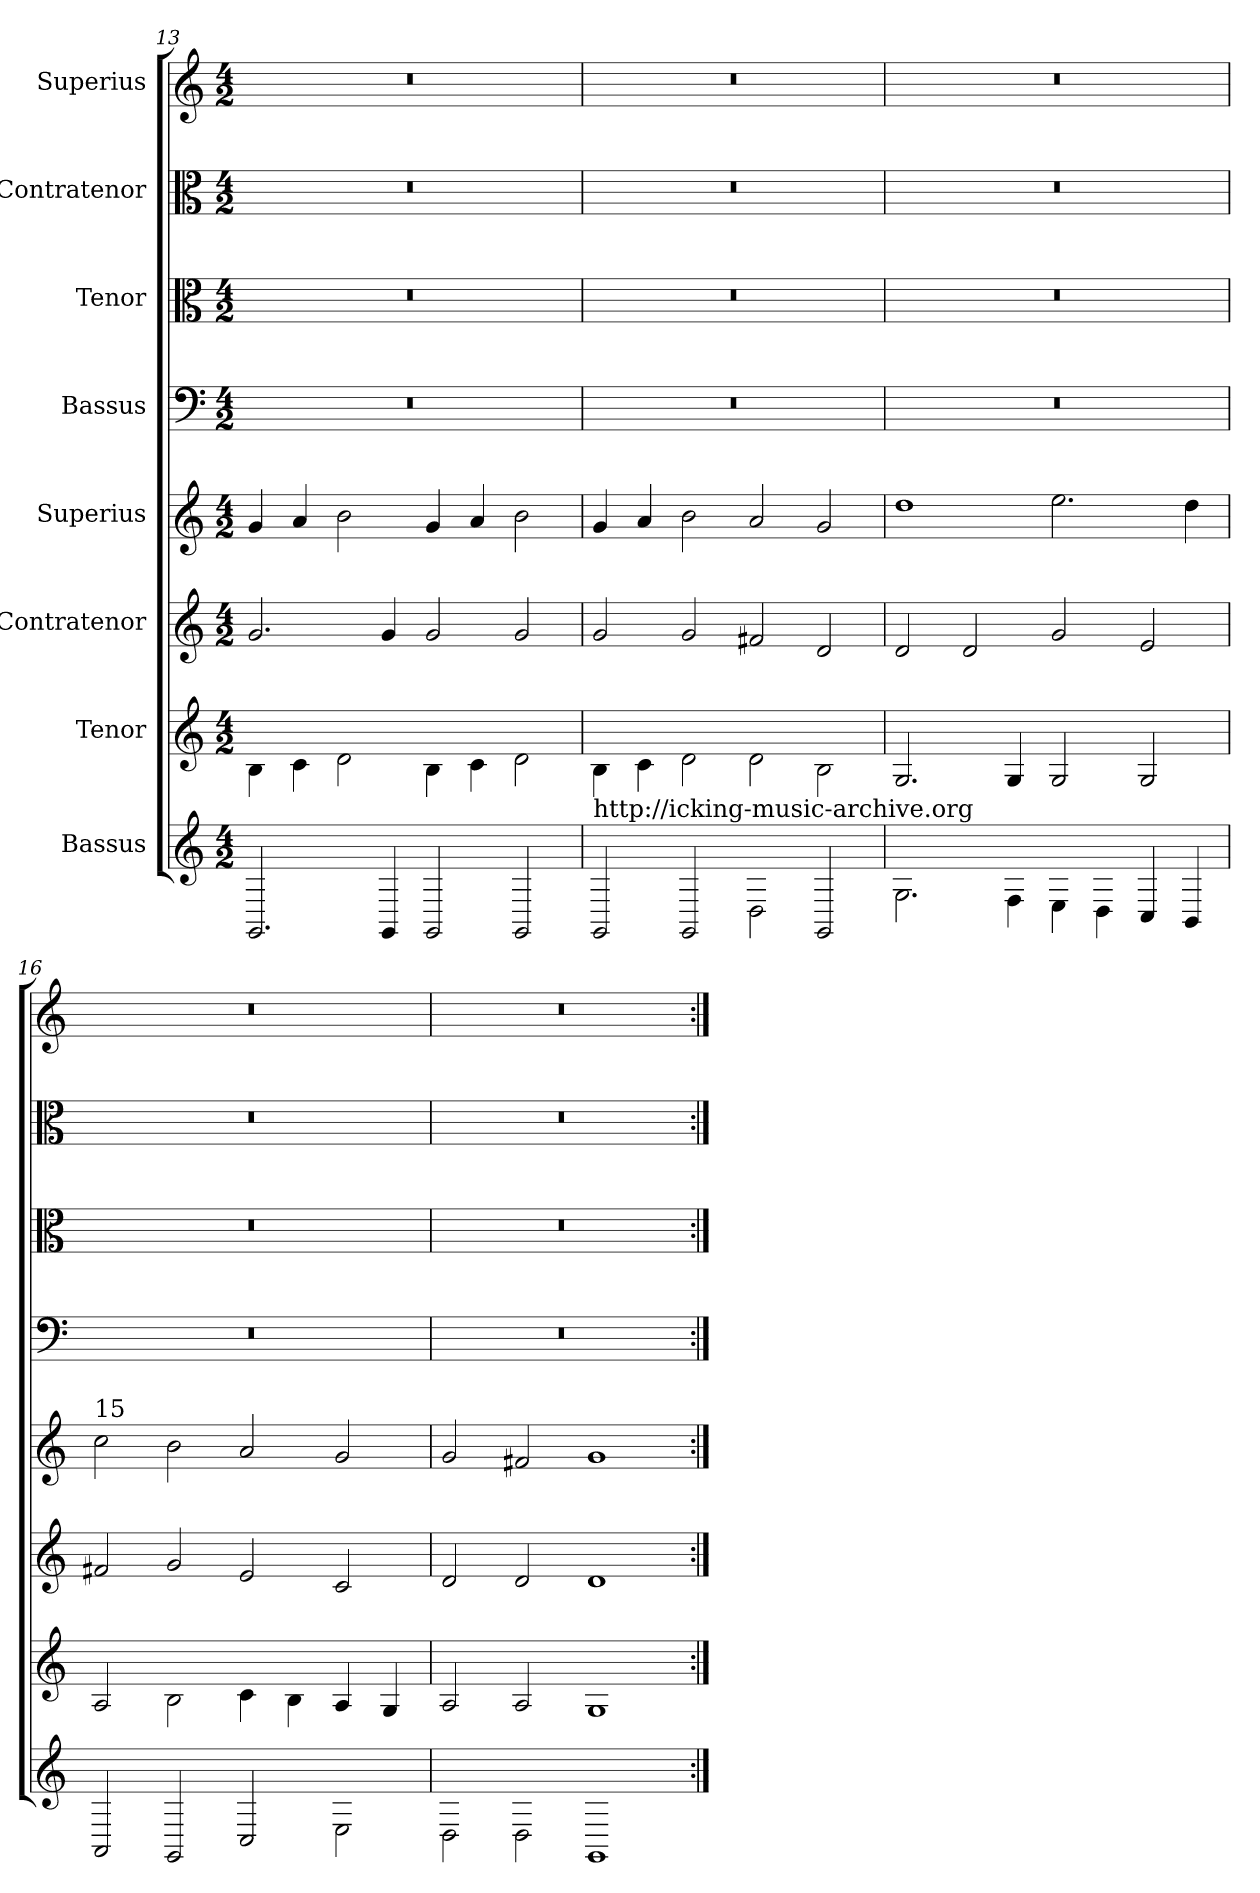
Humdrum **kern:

**kern	**kern	**kern	**kern	**kern	**kern	**kern	**kern
*part8	*part7	*part6	*part5	*part4	*part3	*part2	*part1
*staff8	*staff7	*staff6	*staff5	*staff4	*staff3	*staff2	*staff1
*I"Bassus	*I"Tenor	*I"Contratenor	*I"Superius	*I"Bassus	*I"Tenor	*I"Contratenor	*I"Superius
*clefG2	*clefG2	*clefG2	*clefG2	*clefF4	*clefC3	*clefC3	*clefG2
*k[]	*k[]	*k[]	*k[]	*k[]	*k[]	*k[]	*k[]
*M4/2	*M4/2	*M4/2	*M4/2	*M4/2	*M4/2	*M4/2	*M4/2
=13	=13	=13	=13	=13	=13	=13	=13
2.GG/	4B\	2.g/	4g/	0r	0r	0r	0r
.	4c\	.	4a/	.	.	.	.
.	2d\	.	2b\	.	.	.	.
4GG/	.	4g/	.	.	.	.	.
2GG/	4B\	2g/	4g/	.	.	.	.
.	4c\	.	4a/	.	.	.	.
2GG/	2d\	2g/	2b\	.	.	.	.
!!LO:PB:g=z
=14	=14	=14	=14	=14	=14	=14	=14
!LO:TX:a:t=http&colon;//icking-music-archive.org	!	!	!	!	!	!	!
2GG/	4B\	2g/	4g/	0r	0r	0r	0r
.	4c\	.	4a/	.	.	.	.
2GG/	2d\	2g/	2b\	.	.	.	.
2D\	2d\	2f#X/	2a/	.	.	.	.
2GG/	2B\	2d/	2g/	.	.	.	.
=15	=15	=15	=15	=15	=15	=15	=15
2.G\	2.G/	2d/	1dd	0r	0r	0r	0r
.	.	2d/	.	.	.	.	.
4F\	4G/	.	.	.	.	.	.
4E\	2G/	2g/	2.ee\	.	.	.	.
4D\	.	.	.	.	.	.	.
4C/	2G/	2e/	.	.	.	.	.
4BB/	.	.	4dd\	.	.	.	.
=16	=16	=16	=16	=16	=16	=16	=16
!	!	!	!LO:TX:a:t=15	!	!	!	!
2AA/	2A/	2f#X/	2cc\	0r	0r	0r	0r
2GG/	2B\	2g/	2b\	.	.	.	.
2C/	4c\	2e/	2a/	.	.	.	.
.	4B\	.	.	.	.	.	.
2E\	4A/	2c/	2g/	.	.	.	.
.	4G/	.	.	.	.	.	.
=17	=17	=17	=17	=17	=17	=17	=17
2D\	2A/	2d/	2g/	0r	0r	0r	0r
2D\	2A/	2d/	2f#X/	.	.	.	.
1GG	1G	1d	1g	.	.	.	.
=:|!	=:|!	=:|!	=:|!	=:|!	=:|!	=:|!	=:|!
*-	*-	*-	*-	*-	*-	*-	*-
